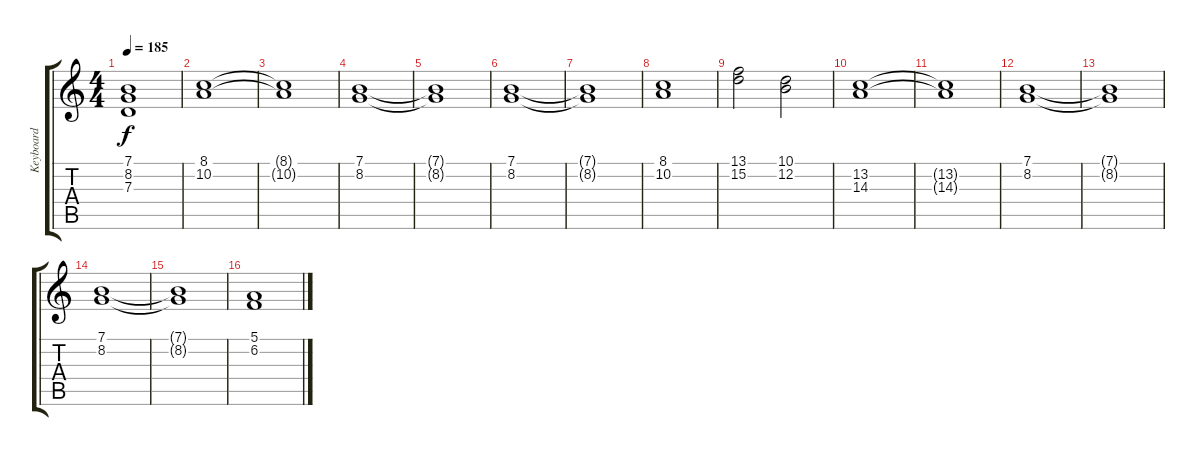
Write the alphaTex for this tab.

\track ("Keyboard" "Keyboard") {instrument pad2warm}
\staff {score tabs}
\tuning (E4 B3 G3 D3 A2 E2) {hide}
\ts (4 4)
\tempo 185
\clef g2
\ks c
(7.1{t} 8.2{t} 7.3{t}).1{dy f} |
(8.1 10.2).1 |
(8.1{t} 10.2{t}).1 |
(7.1 8.2).1 |
(7.1{t} 8.2{t}).1 |
(7.1 8.2).1 |
(7.1{t} 8.2{t}).1 |
(8.1 10.2).1 |
(13.1 15.2).2 (10.1 12.2).2 |
(13.2 14.3).1 |
(13.2{t} 14.3{t}).1 |
(7.1 8.2).1 |
(7.1{t} 8.2{t}).1 |
(7.1 8.2).1 |
(7.1{t} 8.2{t}).1 |
(5.1 6.2).1
